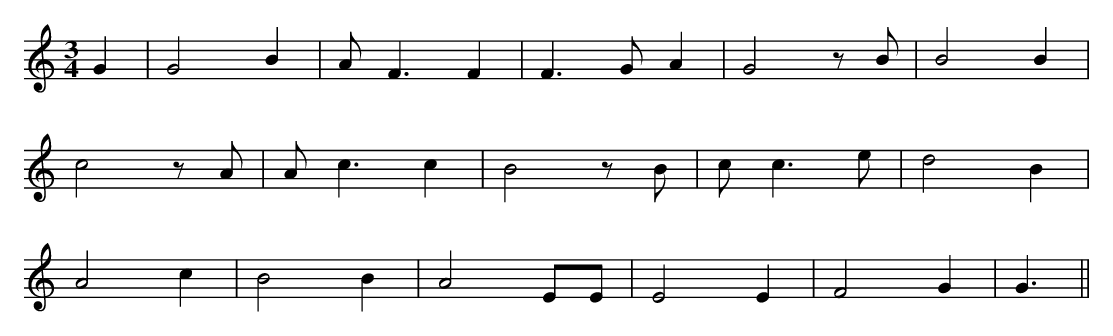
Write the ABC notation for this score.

X:1
M:3/4
K:C
G2|G4 B2|A F3 F2|F3 G A2|G4z B|B4 B2|
c4z A|A c3 c2|B4z B|c c3 e|d4 B2|
A4 c2|B4 B2|A4 EE|E4 E2|F4 G2|G3||
